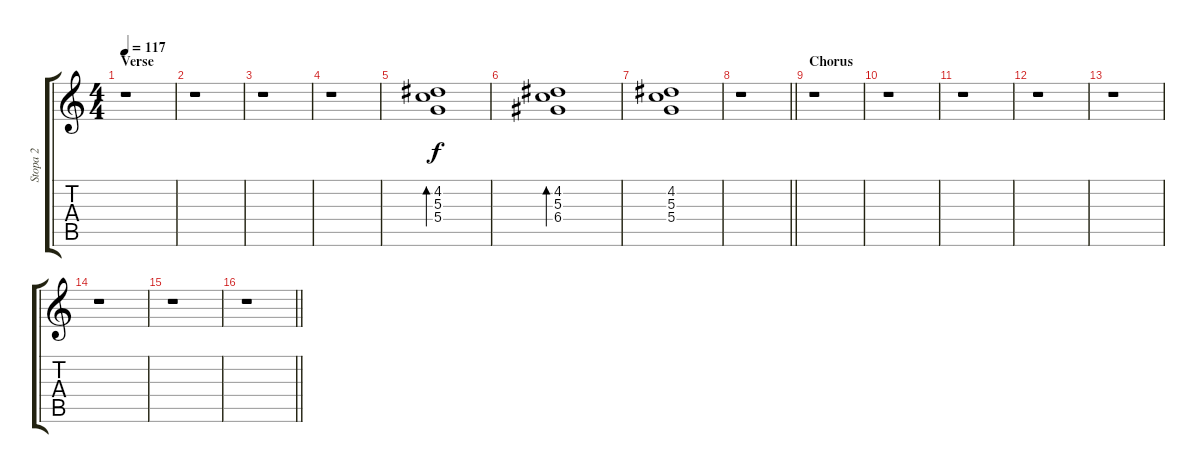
\track ("Stopa 2" "Stopa 2") {instrument distortionguitar}
\staff {score tabs}
\tuning (E4 B3 G3 D3 A2 E2) {hide}
\ts (4 4)
\section ("" "Verse")
\tempo 117
\clef g2
\ks c
r.1{dy f} |
r.1 |
r.1 |
r.1 |
(4.2 5.3 5.4).1{bd 480 instrument electricguitarclean} |
(4.2 5.3 6.4).1{bd 480 instrument electricguitarclean} |
(4.2 5.3 5.4).1{instrument electricguitarclean} |
\barLineRight lightlight
r.1 |
\section ("" "Chorus")
r.1 |
r.1 |
r.1 |
r.1 |
r.1 |
r.1 |
r.1 |
\barLineRight lightlight
r.1
